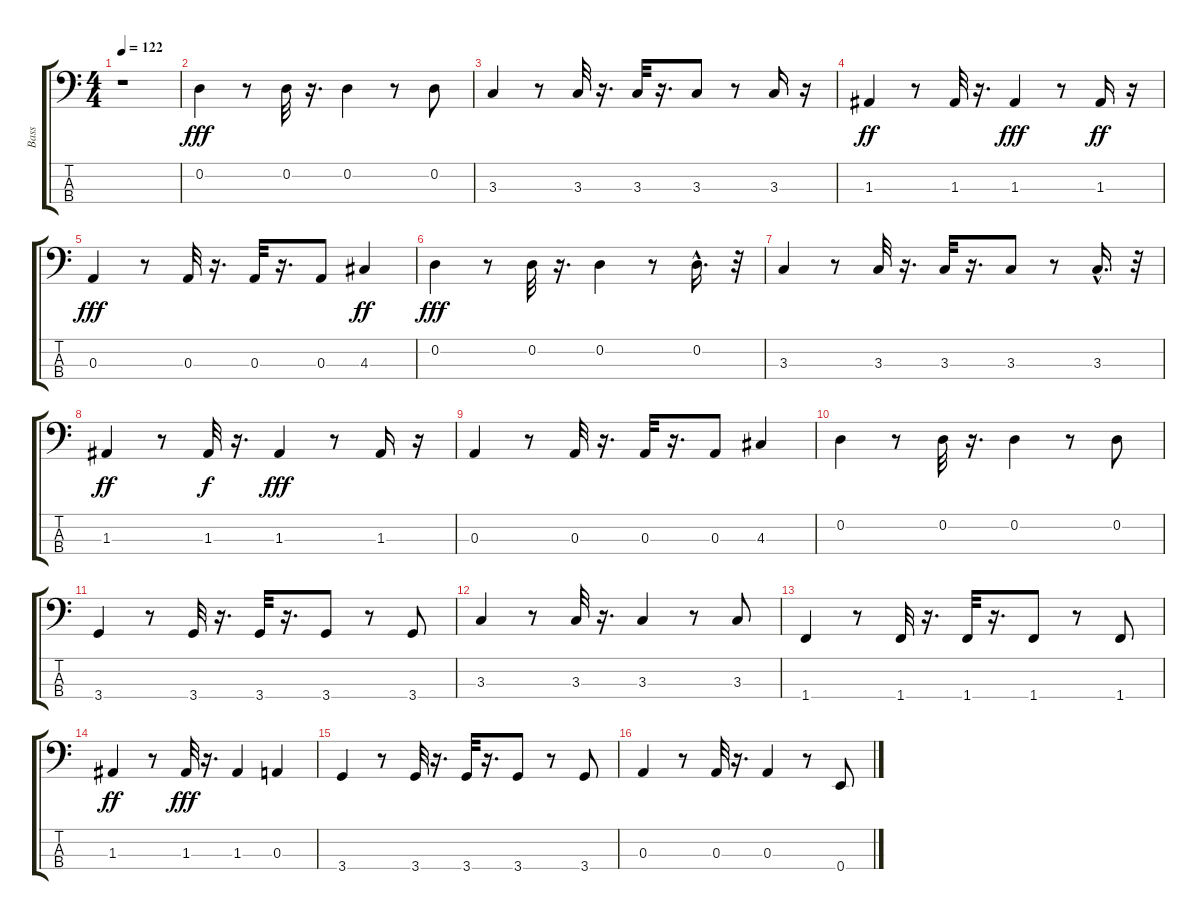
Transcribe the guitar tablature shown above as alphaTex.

\track ("Bass" "Bass") {instrument electricbassfinger}
\staff {score tabs}
\tuning (G2 D2 A1 E1) {hide}
\ts (4 4)
\tempo 122
\clef f4
\ks c
r.1{dy fff instrument electricbassfinger} |
0.2.4 r.8 0.2.32 r.16{d} 0.2.4 r.8 0.2.8 |
3.3.4 r.8 3.3.32 r.16{d} 3.3.32 r.16{d} 3.3.8 r.8 3.3.16 r.16 |
1.3.4{dy ff} r.8 1.3.32 r.16{d} 1.3.4{dy fff} r.8 1.3.16{dy ff} r.16 |
0.3.4{dy fff} r.8 0.3.32 r.16{d} 0.3.32 r.16{d} 0.3.8 4.3.4{dy ff} |
0.2.4{dy fff} r.8 0.2.32 r.16{d} 0.2.4 r.8 0.2{hac}.16{d} r.32 |
3.3.4 r.8 3.3.32 r.16{d} 3.3.32 r.16{d} 3.3.8 r.8 3.3{hac}.16{d} r.32 |
1.3.4{dy ff} r.8 1.3.32{dy f} r.16{d} 1.3.4{dy fff} r.8 1.3.16 r.16 |
0.3.4 r.8 0.3.32 r.16{d} 0.3.32 r.16{d} 0.3.8 4.3.4 |
0.2.4 r.8 0.2.32 r.16{d} 0.2.4 r.8 0.2.8 |
3.4.4 r.8 3.4.32 r.16{d} 3.4.32 r.16{d} 3.4.8 r.8 3.4.8 |
3.3.4 r.8 3.3.32 r.16{d} 3.3.4 r.8 3.3.8 |
1.4.4 r.8 1.4.32 r.16{d} 1.4.32 r.16{d} 1.4.8 r.8 1.4.8 |
1.3.4{dy ff} r.8 1.3.32{dy fff} r.16{d} 1.3.4 0.3.4 |
3.4.4 r.8 3.4.32 r.16{d} 3.4.32 r.16{d} 3.4.8 r.8 3.4.8 |
0.3.4 r.8 0.3.32 r.16{d} 0.3.4 r.8 0.4.8
